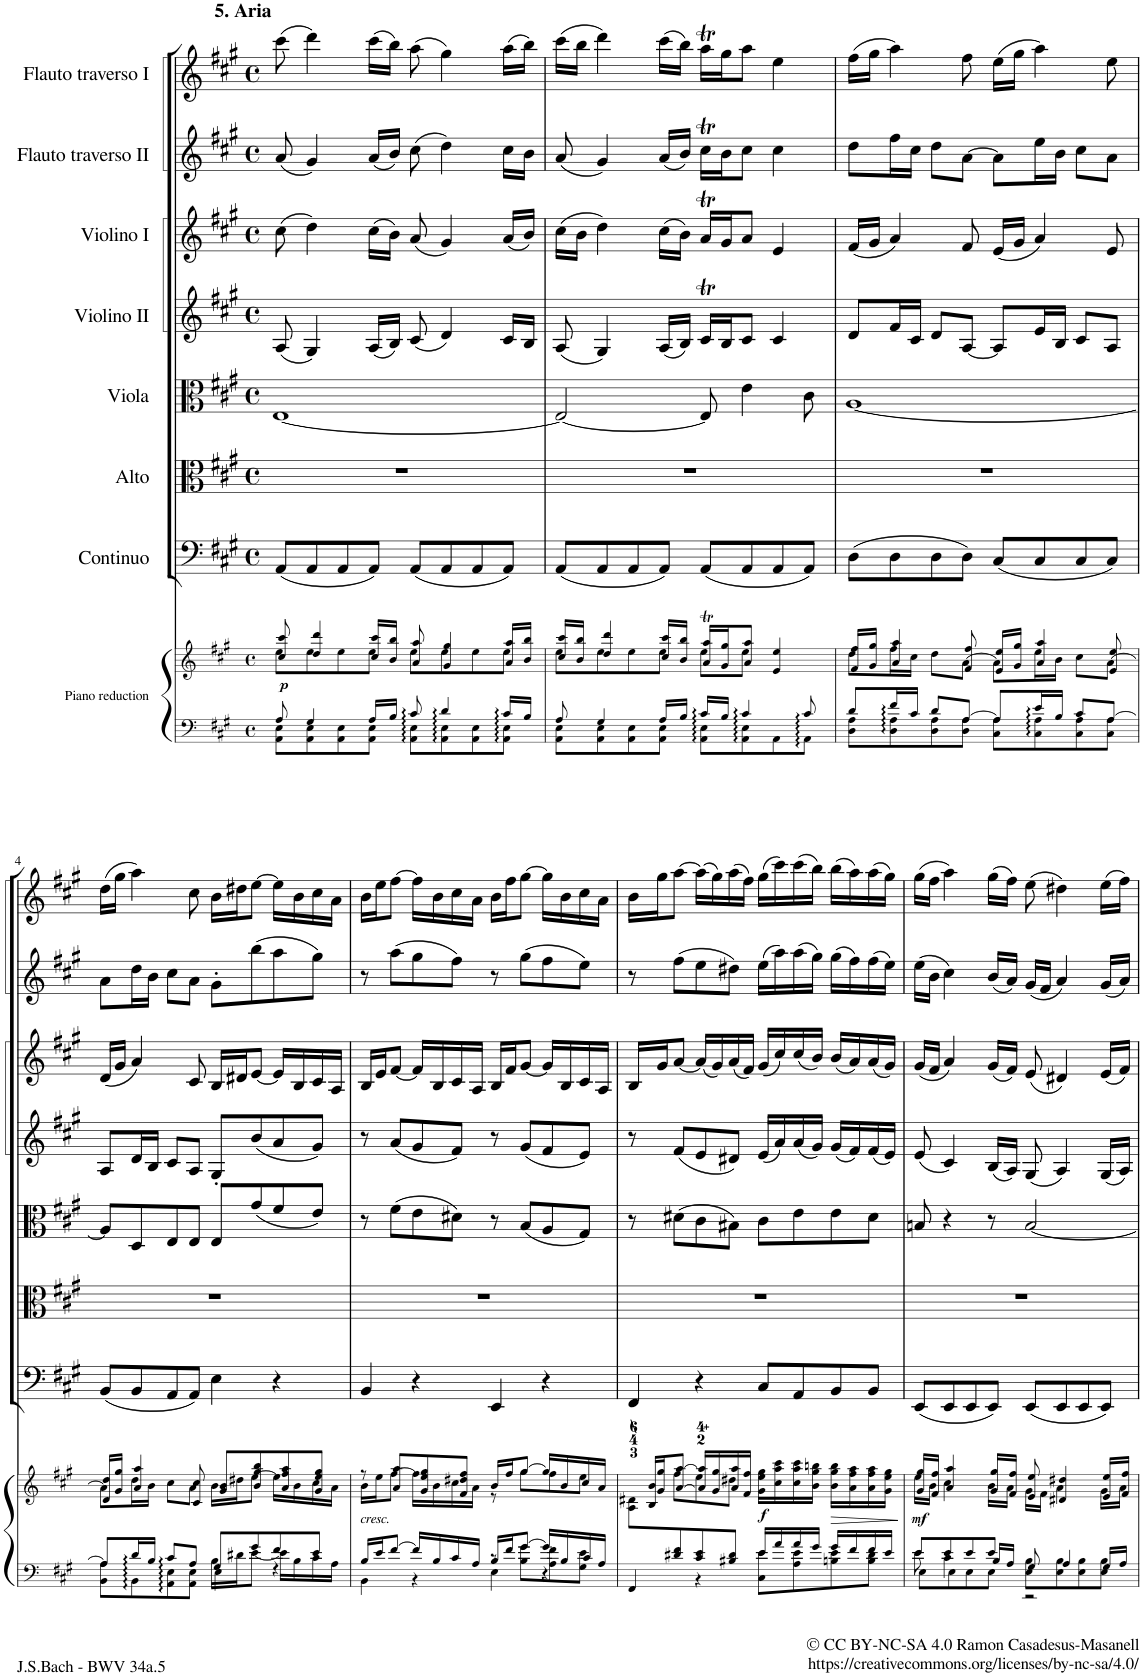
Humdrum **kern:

**kern	**kern	**dynam	**kern	**kern	**kern	**kern	**kern	**kern	**kern
*part8	*part8	*part8	*part7	*part6	*part5	*part4	*part3	*part2	*part1
*staff9	*staff8	*staff8/9	*staff7	*staff6	*staff5	*staff4	*staff3	*staff2	*staff1
*I"Piano reduction	*	*	*I"Continuo	*I"Alto	*I"Viola	*I"Violino II	*I"Violino I	*I"Flauto traverso II	*I"Flauto traverso I
*I'Pno	*	*	*	*	*I'Vla	*	*I'Vln	*I'Fl	*I'Fl
*stria5	*stria5	*	*	*	*	*	*	*	*
*clefF4	*clefG2	*	*clefF4	*clefC3	*clefC3	*clefG2	*clefG2	*clefG2	*clefG2
*k[f#c#g#]	*k[f#c#g#]	*	*k[f#c#g#]	*k[f#c#g#]	*k[f#c#g#]	*k[f#c#g#]	*k[f#c#g#]	*k[f#c#g#]	*k[f#c#g#]
*A:	*A:	*	*A:	*A:	*A:	*A:	*A:	*A:	*A:
*M4/4	*M4/4	*	*M4/4	*M4/4	*M4/4	*M4/4	*M4/4	*M4/4	*M4/4
*met(c)	*met(c)	*	*met(c)	*met(c)	*met(c)	*met(c)	*met(c)	*met(c)	*met(c)
=1	=1	=1	=1	=1	=1	=1	=1	=1	=1
*^	*^	*	*	*	*	*	*	*	*
!	!	!	!	!	!	!	!	!	!	!	!LO:TX:a:B:t=5. Aria
!	!	!	!	!LO:DY:b	!	!	!	!	!	!	!
8A/	8AA\ 8E\L	8cc#/ 8ccc#/	8ee\L	p	(8AA/L	1r	[1E	(8A/	(8cc#\	(8a/	(8ccc#\
4G#/	8AA\ 8E\	4dd/ 4ddd/	8ee\	.	8AA/	.	.	4G#/)	4dd\)	4g#/)	4ddd\)
.	8AA\ 8E\	.	8ee\	.	8AA/	.	.	.	.	.	.
16A/LL	8AA\ 8E\J	16cc#/ 16ccc#/LL	8ee\J	.	8AA/J)	.	.	(16A/LL	(16cc#\LL	(16a/LL	(16ccc#\LL
16B/JJ	.	16b/ 16bb/JJ	.	.	.	.	.	16B/JJ)	16b\JJ)	16b/JJ)	16bb\JJ)
8c#/	8AA\ 8E\L	8a/ 8aa/	8ee\L	.	(8AA/L	.	.	(8c#/	(8a/	(8cc#\	(8aa\
4d/	8AA\ 8E\	4g#/ 4gg#/	8ee\	.	8AA/	.	.	4d/)	4g#/)	4dd\)	4gg#\)
.	8AA\ 8E\	.	8ee\	.	8AA/	.	.	.	.	.	.
16c#/LL	8AA\ 8E\J	16a/ 16aa/LL	8ee\J	.	8AA/J)	.	.	16c#/LL	(16a/LL	16cc#\LL	(16aa\LL
16B/JJ	.	16b/ 16bb/JJ	.	.	.	.	.	16B/JJ	16b/JJ)	16b\JJ	16bb\JJ)
=2	=2	=2	=2	=2	=2	=2	=2	=2	=2	=2	=2
8A/	8AA\ 8E\L	16cc#/ 16ccc#/LL	8ee\L	.	(8AA/L	1r	2E/_	(8A/	(16cc#\LL	(8a/	(16ccc#\LL
.	.	16b/ 16bb/JJ	.	.	.	.	.	.	16b\JJ	.	16bb\JJ
4G#/	8AA\ 8E\	4dd/ 4ddd/	8ee\	.	8AA/	.	.	4G#/)	4dd\)	4g#/)	4ddd\)
.	8AA\ 8E\	.	8ee\	.	8AA/	.	.	.	.	.	.
16A/LL	8AA\ 8E\J	16cc#/ 16ccc#/LL	8ee\J	.	8AA/J)	.	.	(16A/LL	(16cc#\LL	(16a/LL	(16ccc#\LL
16B/JJ	.	16b/ 16bb/JJ	.	.	.	.	.	16B/JJ)	16b\JJ)	16b/JJ)	16bb\JJ)
16c#/LL	8AA\ 8E\L	16a/T 16aa/TLL	8ee\L	.	(8AA/L	.	8E/]	16c#t/LL	16aT/LL	16cc#t\LL	16aaT\LL
16B/JJ	.	16g#/ 16gg#/J	.	.	.	.	.	16B/J	16g#/J	16b\J	16gg#\J
4c#/	8AA\ 8E\	8a/ 8aa/J	8ee\J	.	8AA/	.	4e\	8c#/J	8a/J	8cc#\J	8aa\J
.	8AA\	4e/ 4ee/	4ryy	.	8AA/	.	.	4c#/	4e/	4cc#\	4ee\
8c#/	8AA\J	.	.	.	8AA/J)	.	8c#\	.	.	.	.
=3	=3	=3	=3	=3	=3	=3	=3	=3	=3	=3	=3
8d/L	8D\ 8A\L	16f#/ 16ff#/LL	8dd\L	.	(8D\L	1r	[1A	8d/L	(16f#/LL	8dd\L	(16ff#\LL
.	.	16g#/ 16gg#/JJ	.	.	.	.	.	.	16g#/JJ	.	16gg#\JJ
16f#/L	8D\ 8A\	4a/ 4aa/	16ff#\L	.	8D\	.	.	16f#/L	4a/)	16ff#\L	4aa\)
16c#/JJ	.	.	16cc#\JJ	.	.	.	.	16c#/JJ	.	16cc#\JJ	.
8d/L	8D\ 8A\	.	8dd\L	.	8D\	.	.	8d/L	.	8dd\L	.
[8A/J	8D\ 8A\J	8f#/ 8ff#/	[>8a\J	.	8D\J)	.	.	[8A/J	8f#/	[8a\J	8ff#\
8A/L]	8C#\ 8A\L	16e/ 16ee/LL	8a\L]	.	(8C#/L	.	.	8A/L]	(16e/LL	8a\L]	(16ee\LL
.	.	16g#/ 16gg#/JJ	.	.	.	.	.	.	16g#/JJ	.	16gg#\JJ
16e/L	8C#\ 8A\	4a/ 4aa/	16ee\L	.	8C#/	.	.	16e/L	4a/)	16ee\L	4aa\)
16B/JJ	.	.	16b\JJ	.	.	.	.	16B/JJ	.	16b\JJ	.
8c#/L	8C#\ 8A\	.	8cc#\L	.	8C#/	.	.	8c#/L	.	8cc#\L	.
[8A/J	8C#\ 8A\J	8e/ 8ee/	[>8a\J	.	8C#/J)	.	.	8A/J	8e/	8a\J	8ee\
!!LO:LB:g=z
=4	=4	=4	=4	=4	=4	=4	=4	=4	=4	=4	=4
*	*^	*	*	*	*	*	*	*	*	*	*
8A/L]	8BB\ 8A\L	2ryy	16d/ 16dd/LL	8a\L]	.	(8BB/L	1r	8A/L]	8A/L	(16d/LL	8a\L	(16dd\LL
.	.	.	16g#/ 16gg#/JJ	.	.	.	.	.	.	16g#/JJ	.	16gg#\JJ
16d/L	8BB\	.	4a/ 4aa/	16dd\L	.	8BB/	.	8D/	16d/L	4a/)	16dd\L	4aa\)
16B/JJ	.	.	.	16b\JJ	.	.	.	.	16B/JJ	.	16b\JJ	.
8c#/L	8AA\ 8E\	.	.	8cc#\L	.	8AA/	.	8E/	8c#/L	.	8cc#\L	.
8A/J	8AA\ 8E\J	.	8c#/ 8cc#/	8a\J	.	8AA/J)	.	8E/J	8A/J	8c#/	8a\J	8cc#\
8G#/L	16B\LL	4E\	8g#/ 8b/L	16b\LL	.	4E\	.	8E/L	8G#'/L	16B/LL	8g#'\L	16b\LL
.	16d#X\J	.	.	16dd#X\J	.	.	.	.	.	16d#X/J	.	16dd#X\J
8g#/	[8e\J	.	8b/ 8gg#/ 8bb/	[>8ee\J	.	.	.	(8g#/	(8b/	[8e/J	(8bb\	[8ee\J
8f#/	16e\LL]	4r	8a/ 8ff#/ 8aa/	16ee\LL]	.	4r	.	8f#/	8a/	16e/LL]	8aa\	16ee\LL]
.	16B\	.	.	16b\	.	.	.	.	.	16B/	.	16b\
8e/J	16c#\	.	8g#/ 8ee/ 8gg#/J	16cc#\	.	.	.	8e/J)	8g#/J)	16c#/	8gg#\J)	16cc#\
.	16A\JJ	.	.	16a\JJ	.	.	.	.	.	16A/JJ	.	16a\JJ
=5	=5	=5	=5	=5	=5	=5	=5	=5	=5	=5	=5	=5
!	!	!	!LO:TX:b:i:t=cresc.	!	!	!	!	!	!	!	!	!
16B/LL	4BB\	2ryy	8r	16b\LL	.	4BB/	1r	8r	8r	16B/LL	8r	16b\LL
16e/J	.	.	.	16ee\J	.	.	.	.	.	16e/J	.	16ee\J
[8f#/J	.	.	8a/ 8aa/L	[>8ff#\J	.	.	.	(8f#\L	(8a/L	[8f#/J	(8aa\L	[8ff#\J
16f#/LL]	4r	.	8g#/ 8ee/ 8gg#/	16ff#\LL]	.	4r	.	8e\	8g#/	16f#/LL]	8gg#\	16ff#\LL]
16B/	.	.	.	16b\	.	.	.	.	.	16B/	.	16b\
16c#/	.	.	8f#/ 8dd#X/ 8ff#/J	16cc#\	.	.	.	8d#X\J)	8f#/J)	16c#/	8ff#\J)	16cc#\
16A/JJ	.	.	.	16a\JJ	.	.	.	.	.	16A/JJ	.	16a\JJ
16B/LL	8r	4E\	16b/LL	8r	.	4EE/	.	8r	8r	16B/LL	8r	16b\LL
16f#/J	.	.	16ff#/J	.	.	.	.	.	.	16f#/J	.	16ff#\J
[8g#/J	8B\ 8g#\L	.	[8gg#/J	8gg#\L	.	.	.	(8B/L	(8g#/L	[8g#/J	(8gg#\L	[8gg#\J
16g#/LL]	8A\ 8f#\	4r	16gg#/LL]	8ff#\	.	4r	.	8A/	8f#/	16g#/LL]	8ff#\	16gg#\LL]
16B/	.	.	16b/	.	.	.	.	.	.	16B/	.	16b\
16c#/	8G#\ 8e\J	.	16cc#/	8ee\J	.	.	.	8G#/J)	8e/J)	16c#/	8ee\J)	16cc#\
16A/JJ	.	.	16a/JJ	.	.	.	.	.	.	16A/JJ	.	16a\JJ
*	*v	*v	*	*	*	*	*	*	*	*	*	*
=6	=6	=6	=6	=6	=6	=6	=6	=6	=6	=6	=6
*	*	*	*^	*	*	*	*	*	*	*	*
8ryy	4FF#/	16B/ 16b/LL	8ryy	8A\ 8d#X\L	.	4FF#/	1r	8r	8r	16B/LL	8r	16b\LL
.	.	16g#/ 16gg#/J	.	.	.	.	.	.	.	16g#/J	.	16gg#\J
8d#X/ 8f#/	.	[8a/ [8aa/J	8ff#\L	2..ryy	.	.	.	(8d#X\L	(8f#/L	[8a/J	(8ff#\L	[8aa\J
8c#/ 8e/	4r	16a/] 16aa/]LL	8ee\	.	.	4r	.	8c#\	8e/	(16a/LL]	8ee\	(16aa\LL]
.	.	16g#/ 16gg#/	.	.	.	.	.	.	.	16g#/)	.	16gg#\)
8B#X/ 8d#/J	.	16a/ 16aa/	8dd#X\J	.	.	.	.	8B#X\J)	8d#X/J)	(16a/	8dd#X\J)	(16aa\
.	.	16f#/ 16ff#/JJ	.	.	.	.	.	.	.	16f#/JJ)	.	16ff#\JJ)
!	!	!	!	!	!LO:DY:b	!	!	!	!	!	!	!
16e/LL	8C#\ 8e\L	16g#\ 16ee\ 16gg#\LL	2ryy	.	f	8C#/L	.	8c#\L	(16e/LL	(16g#/LL	(16ee\LL	(16gg#\LL
16a/	.	16cc#\ 16aa\ 16ccc#\	.	.	.	.	.	.	16a/)	16cc#/)	16aa\)	16ccc#\)
16a/	8A\ 8e\	16cc#\ 16aa\ 16ccc#\	.	.	.	8AA/	.	8e\	(16a/	(16cc#/	(16aa\	(16ccc#\
16g#/JJ	.	16b\ 16gg#\ 16bbn\JJ	.	.	.	.	.	.	16g#/JJ)	16b/JJ)	16gg#\JJ)	16bb\JJ)
!	!	!	!	!	!LO:HP:b	!	!	!	!	!	!	!
16g#/LL	8Bn\ 8e\	16b\ 16gg#\ 16bb\LL	.	.	>	8BB/	.	8e\	(16g#/LL	(16b/LL	(16gg#\LL	(16bb\LL
16f#/	.	16a\ 16ff#\ 16aa\	.	.	.	.	.	.	16f#/)	16a/)	16ff#\)	16aa\)
16f#/	8B\ 8d#\J	16a\ 16ff#\ 16aa\	.	.	.	8BB/J	.	8d#\J	(16f#/	(16a/	(16ff#\	(16aa\
16e/JJ	.	16g#\ 16ee\ 16gg#\JJ	.	.	.	.	.	.	16e/JJ)	16g#/JJ)	16ee\JJ)	16gg#\JJ)
*v	*v	*	*	*	*	*	*	*	*	*	*	*
*	*v	*v	*v	*	*	*	*	*	*	*	*
.	.	]	.	.	.	.	.	.	.
=7	=7	=7	=7	=7	=7	=7	=7	=7	=7
*^	*^	*	*	*	*	*	*	*	*
*	*^	*	*	*	*	*	*	*	*	*	*
!	!	!	!	!	!LO:DY:b	!	!	!	!	!	!	!
8e/L	8E\L	8e\	16g#/ 16gg#/LL	16ee\LL	mf	(8EE/L	1r	8Bn/	(8e/	(16g#/LL	(16ee\LL	(16gg#\LL
.	.	.	16f#/ 16ff#/JJ	16b\JJ	.	.	.	.	.	16f#/JJ	16b\JJ	16ff#\JJ
8e/	8E\	4c#\	4a/ 4aa/	4cc#\	.	8EE/	.	4r	4c#/)	4a/)	4cc#\)	4aa\)
8e/	8E\	.	.	.	.	8EE/	.	.	.	.	.	.
8e/J	8E\J	16B/LL	16g#/ 16gg#/LL	16b\LL	.	8EE/J)	.	8r	(16B/LL	(16g#/LL	(16b/LL	(16gg#\LL
.	.	16A/JJ	16f#/ 16ff#/JJ	16a\JJ	.	.	.	.	16A/JJ)	16f#/JJ)	16a/JJ)	16ff#\JJ)
8G#/	8E\ 8B\L	2r	8e/ 8ee/	16g#\LL	.	(8EE/L	.	[2B/	(8G#/	(8e/	(16g#/LL	(8ee\
.	.	.	.	16f#\JJ	.	.	.	.	.	.	16f#/JJ	.
4A/	8E\ 8B\	.	4d#X/ 4dd#X/	4a\	.	8EE/	.	.	4A/)	4d#X/)	4a/)	4dd#X\)
.	8E\ 8B\	.	.	.	.	8EE/	.	.	.	.	.	.
16G#/LL	8E\ 8B\J	.	16e/ 16ee/LL	16g#\LL	.	8EE/J)	.	.	(16G#/LL	(16e/LL	(16g#/LL	(16ee\LL
16A/JJ	.	.	16f#/ 16ff#/JJ	16a\JJ	.	.	.	.	16A/JJ)	16f#/JJ)	16a/JJ)	16ff#\JJ)
*v	*v	*v	*	*	*	*	*	*	*	*	*	*
*	*v	*v	*	*	*	*	*	*	*	*
=	=	=	=	=	=	=	=	=	=
*-	*-	*-	*-	*-	*-	*-	*-	*-	*-
